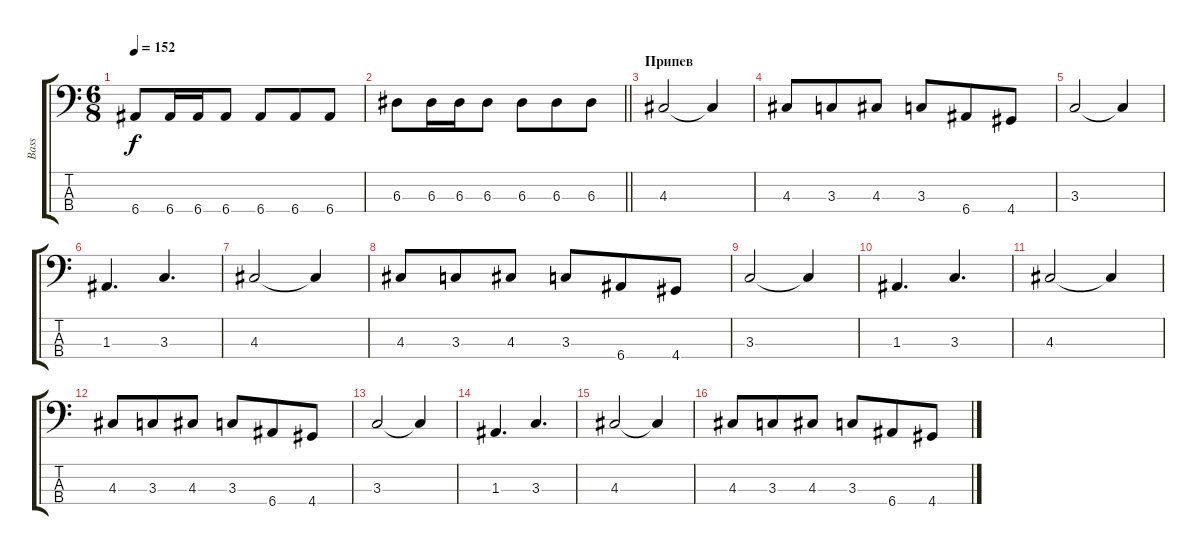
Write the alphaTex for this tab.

\track ("Bass" "Bass") {instrument electricbassfinger}
\staff {score tabs}
\tuning (G2 D2 A1 E1) {hide}
\ts (6 8)
\tempo 152
\clef f4
\ks c
6.4.8{dy f} 6.4.16 6.4.16 6.4.8 6.4.8 6.4.8 6.4.8 |
\barLineRight lightlight
6.3.8 6.3.16 6.3.16 6.3.8 6.3.8 6.3.8 6.3.8 |
\section ("" "Припев")
4.3.2 4.3{t}.4 |
4.3.8 3.3.8 4.3.8 3.3.8 6.4.8 4.4.8 |
3.3.2 3.3{t}.4 |
1.3.4{d} 3.3.4{d} |
4.3.2 4.3{t}.4 |
4.3.8 3.3.8 4.3.8 3.3.8 6.4.8 4.4.8 |
3.3.2 3.3{t}.4 |
1.3.4{d} 3.3.4{d} |
4.3.2 4.3{t}.4 |
4.3.8 3.3.8 4.3.8 3.3.8 6.4.8 4.4.8 |
3.3.2 3.3{t}.4 |
1.3.4{d} 3.3.4{d} |
4.3.2 4.3{t}.4 |
4.3.8 3.3.8 4.3.8 3.3.8 6.4.8 4.4.8
